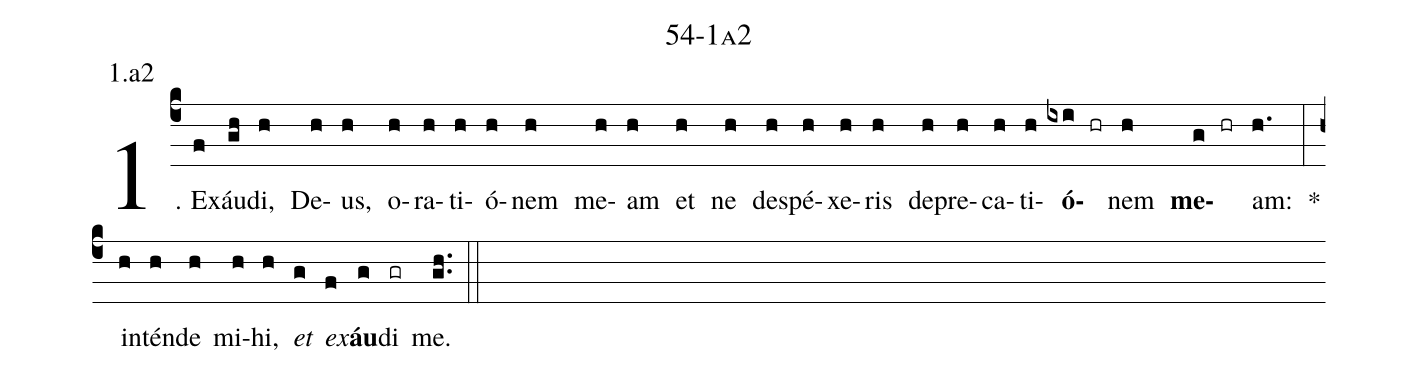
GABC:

name: 54-1a2;
annotation: 1.a2;
%%
(c4)1. Ex(f)áu(gh)di,(h) De(h)us,(h) o(h)ra(h)ti(h)ó(h)nem(h) me(h)am(h) et(h) ne(h) de(h)spé(h)xe(h)ris(h) de(h)pre(h)ca(h)ti(h)<b>ó</b>(ixi hr)nem(h) <b>me</b>(g hr)am:(h.) *(:) in(h)tén(h)de(h) mi(h)hi,(h) <i>et</i>(g) <i>ex</i>(f)<b>áu</b>(g)di(gr) me.(gh..) (::)
